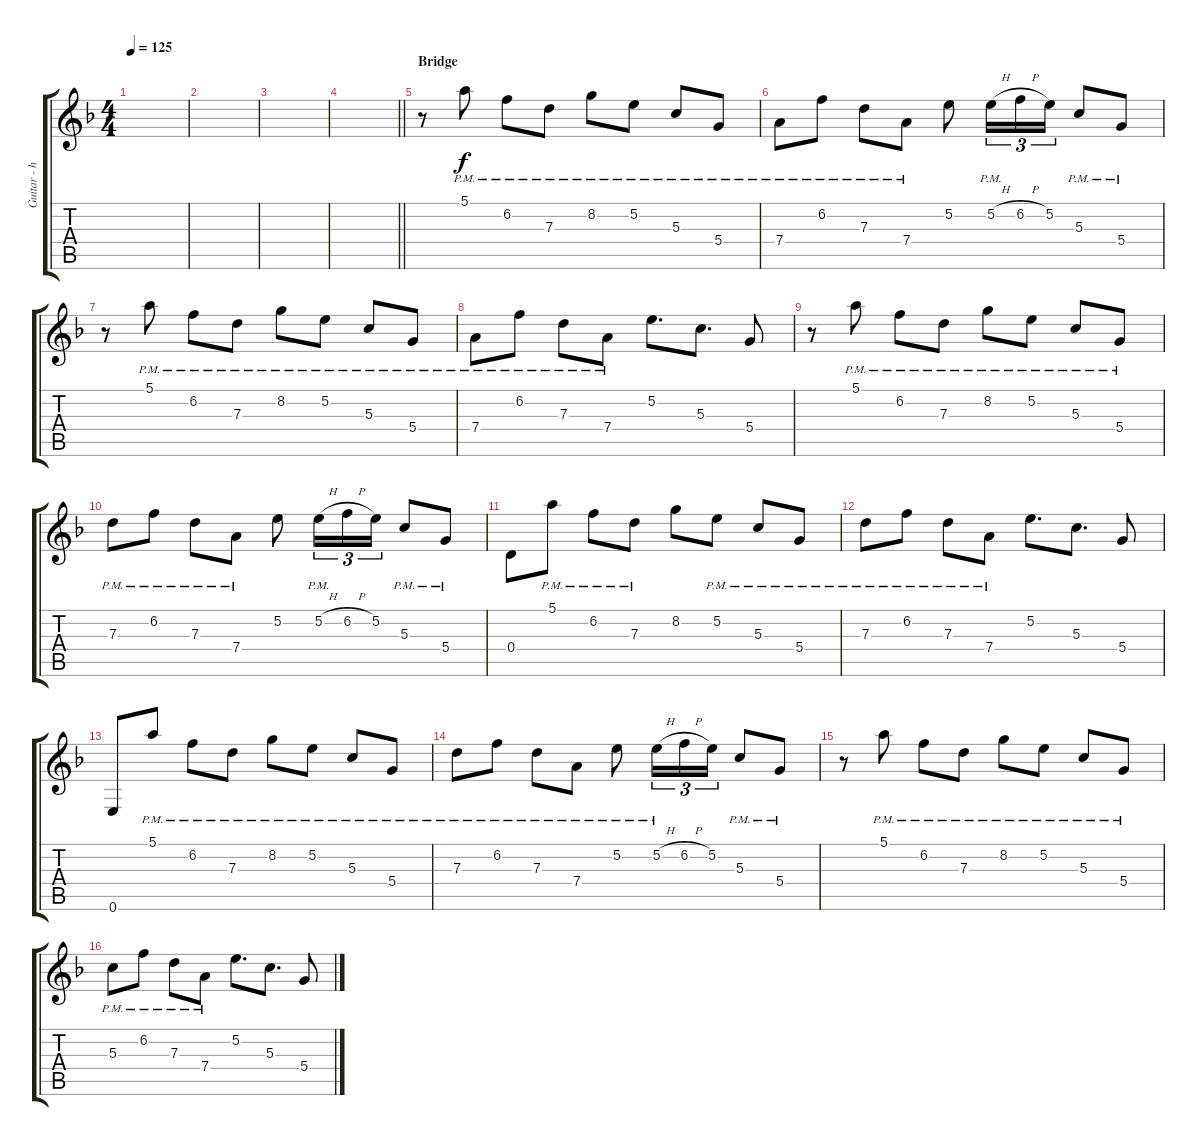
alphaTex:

\track ("Guitar - harmony" "Guitar - h") {instrument overdrivenguitar}
\staff {score tabs}
\tuning (E4 B3 G3 D3 A2 E2) {hide}
\ts (4 4)
\tempo 125
\clef g2
\ks f
|
|
|
\barLineRight lightlight
|
\section ("" "Bridge")
r.8 5.1{pm}.8 6.2{pm}.8 7.3{pm}.8 8.2{pm}.8 5.2{pm}.8 5.3{pm}.8 5.4{pm}.8 |
7.4{pm}.8 6.2{pm}.8 7.3{pm}.8 7.4{pm}.8 5.2.8 5.2{h pm}.16{tu (3 2)} 6.2{h}.16{tu (3 2)} 5.2.16{tu (3 2)} 5.3{pm}.8 5.4{pm}.8 |
r.8 5.1{pm}.8 6.2{pm}.8 7.3{pm}.8 8.2{pm}.8 5.2{pm}.8 5.3{pm}.8 5.4{pm}.8 |
7.4{pm}.8 6.2{pm}.8 7.3{pm}.8 7.4{pm}.8 5.2.8{d} 5.3.8{d} 5.4.8 |
r.8 5.1{pm}.8 6.2{pm}.8 7.3{pm}.8 8.2{pm}.8 5.2{pm}.8 5.3{pm}.8 5.4{pm}.8 |
7.3{pm}.8 6.2{pm}.8 7.3{pm}.8 7.4{pm}.8 5.2.8 5.2{h pm}.16{tu (3 2)} 6.2{h}.16{tu (3 2)} 5.2.16{tu (3 2)} 5.3{pm}.8 5.4{pm}.8 |
0.4.8 5.1{pm}.8 6.2{pm}.8 7.3{pm}.8 8.2.8 5.2{pm}.8 5.3{pm}.8 5.4{pm}.8 |
7.3{pm}.8 6.2{pm}.8 7.3{pm}.8 7.4{pm}.8 5.2.8{d} 5.3.8{d} 5.4.8 |
0.6.8 5.1{pm}.8 6.2{pm}.8 7.3{pm}.8 8.2{pm}.8 5.2{pm}.8 5.3{pm}.8 5.4{pm}.8 |
7.3{pm}.8 6.2{pm}.8 7.3{pm}.8 7.4{pm}.8 5.2{pm}.8 5.2{h pm}.16{tu (3 2)} 6.2{h}.16{tu (3 2)} 5.2.16{tu (3 2)} 5.3{pm}.8 5.4{pm}.8 |
r.8 5.1{pm}.8 6.2{pm}.8 7.3{pm}.8 8.2{pm}.8 5.2{pm}.8 5.3{pm}.8 5.4{pm}.8 |
5.3{pm}.8 6.2{pm}.8 7.3{pm}.8 7.4{pm}.8 5.2.8{d} 5.3.8{d} 5.4.8
